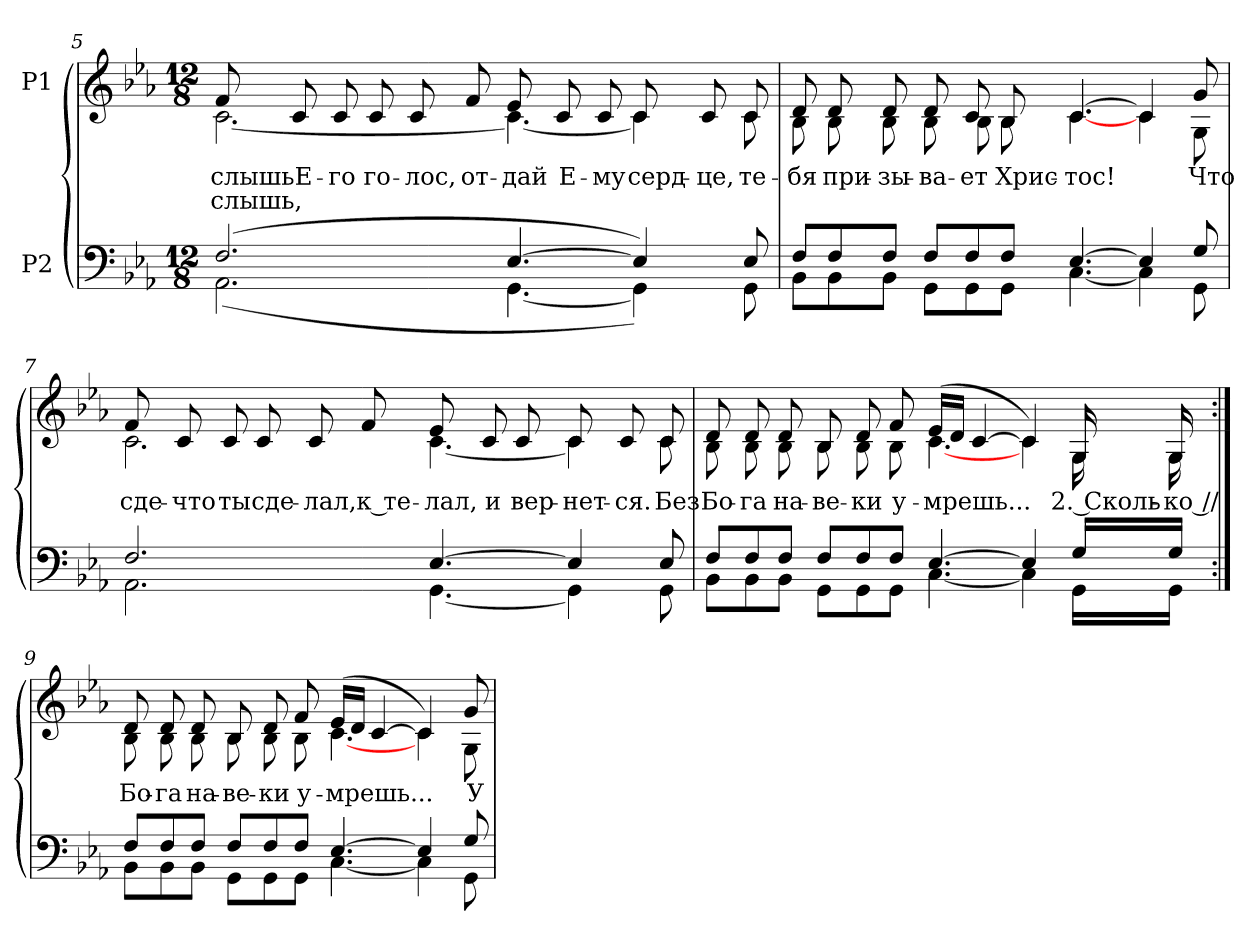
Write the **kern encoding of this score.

**kern	**kern	**text	**text
*part2	*part1	*part1	*part1
*staff2	*staff1	*staff1	*staff1
*I"P2	*I"P1	*	*
*clefF4	*clefG2	*	*
*k[b-e-a-]	*k[b-e-a-]	*	*
*c:	*c:	*	*
*M12/8	*M12/8	*	*
=5	=5	=5	=5
*^	*	*	*
!	!	!	!LO:LY:b:color=#000000	!LO:LY:b:color=#000000
*	*	*^	*	*
(2.Fi/	(2.AA-i\	8fi/	[<2.ci\	-слышь	-слышь,
!	!	!	!	!LO:LY:b:color=#000000	!
.	.	8ci/	.	Е-	.
!	!	!	!	!LO:LY:b:color=#000000	!
.	.	8ci/	.	-го	.
!	!	!	!	!LO:LY:b:color=#000000	!
.	.	8ci/	.	го-	.
!	!	!	!	!LO:LY:b:color=#000000	!
.	.	8ci/	.	-лос,	.
!	!	!	!	!LO:LY:b:color=#000000	!
.	.	8fi/	.	от-	.
!	!	!	!	!LO:LY:b:color=#000000	!
[>4.E-i/	[<4.GGi\	8e-i/	4.ci\_<	-дай	.
!	!	!	!	!LO:LY:b:color=#000000	!
.	.	8ci/	.	Е-	.
!	!	!	!	!LO:LY:b:color=#000000	!
.	.	8ci/	.	-му	.
!	!	!	!	!LO:LY:b:color=#000000	!
4E-i/])	4GGi\])	8ci/]	4ci\	серд-	.
!	!	!	!	!LO:LY:b:color=#000000	!
.	.	8ci/	.	-це,	.
!	!	!	!	!LO:LY:b:color=#000000	!
8E-i/	8GGi\	8ci/	8ci\	те-	.
!!LO:PB:g=z	!!
=6	=6	=6	=6	=6	=6
!	!	!	!	!LO:LY:b:color=#000000	!
8Fi/L	8BB-i\L	8di/	8B-i\	-бя	.
!	!	!	!	!LO:LY:b:color=#000000	!
8Fi/	8BB-i\	8di/	8B-i\	при-	.
!	!	!	!	!LO:LY:b:color=#000000	!
8Fi/J	8BB-i\J	8di/	8B-i\	-зы-	.
!	!	!	!	!LO:LY:b:color=#000000	!
8Fi/L	8GGi\L	8di/	8B-i\	-ва-	.
!	!	!	!	!LO:LY:b:color=#000000	!
8Fi/	8GGi\	8ci/	8B-i\	-ет	.
!	!	!	!	!LO:LY:b:color=#000000	!
8Fi/J	8GGi\J	8B-i/	8B-i\	Хрис-	.
!	!	!	!	!LO:LY:b:color=#000000	!
[>4.E-i/	[<4.Ci\	[>4.ci/	[<4.ci\	-тос!	.
4E-i/]	4Ci\]	4ci/]	4ci\	.	.
!	!	!	!	!LO:LY:b:color=#000000	!
!	!	!	!	!LO:LY:b:color=#000000	!
8Gi/	8GGi\	8gi/	8Gi\	Что	.
=7	=7	=7	=7	=7	=7
!	!	!	!	!LO:LY:b:color=#000000	!
!	!	!	!	!LO:LY:b:color=#000000	!
2.Fi/	2.AA-i\	8fi/	2.ci\	сде-	.
!	!	!	!	!LO:LY:b:color=#000000	!
.	.	8ci/	.	-что	.
!	!	!	!	!LO:LY:b:color=#000000	!
.	.	8ci/	.	ты	.
!	!	!	!	!LO:LY:b:color=#000000	!
.	.	8ci/	.	сде-	.
!	!	!	!	!LO:LY:b:color=#000000	!
.	.	8ci/	.	-лал,	.
!	!	!	!	!LO:LY:b:color=#000000	!
.	.	8fi/	.	к те-	.
!	!	!	!	!LO:LY:b:color=#000000	!
!	!	!	!	!LO:LY:b:color=#000000	!
[>4.E-i/	[<4.GGi\	8e-i/	[<4.ci\	лал,	.
!	!	!	!	!LO:LY:b:color=#000000	!
.	.	8ci/	.	и	.
!	!	!	!	!LO:LY:b:color=#000000	!
.	.	8ci/	.	вер-	.
!	!	!	!	!LO:LY:b:color=#000000	!
4E-i/]	4GGi\]	8ci/]	4ci\	-нет-	.
!	!	!	!	!LO:LY:b:color=#000000	!
.	.	8ci/	.	-ся.	.
!	!	!	!	!LO:LY:b:color=#000000	!
8E-i/	8GGi\	8ci/	8ci\	Без	.
!!LO:LB:g=z	!!
=8	=8	=8	=8	=8	=8
!	!	!	!	!LO:LY:b:color=#000000	!
8Fi/L	8BB-i\L	8di/	8B-i\	Бо-	.
!	!	!	!	!LO:LY:b:color=#000000	!
8Fi/	8BB-i\	8di/	8B-i\	-га	.
!	!	!	!	!LO:LY:b:color=#000000	!
8Fi/J	8BB-i\J	8di/	8B-i\	на-	.
!	!	!	!	!LO:LY:b:color=#000000	!
8Fi/L	8GGi\L	8B-i/	8B-i\	-ве-	.
!	!	!	!	!LO:LY:b:color=#000000	!
8Fi/	8GGi\	8di/	8B-i\	-ки	.
!	!	!	!	!LO:LY:b:color=#000000	!
8Fi/J	8GGi\J	8fi/	8B-i\	у-	.
!	!	!	!	!LO:LY:b:color=#000000	!
[>4.E-i/	[<4.Ci\	(16e-i/LL	[<4.ci\	-мрешь...	.
.	.	16di/JJ	.	.	.
.	.	[>4ci/	.	.	.
4E-i/]	4Ci\]	4ci/])	4ci\	.	.
!	!	!	!	!LO:LY:b:color=#000000	!
16Gi/LL	16GGi\LL	16Gi/	16Gi\	2. Сколь-	.
!	!	!	!	!LO:LY:b:color=#000000	!
16Gi/JJ	16GGi\JJ	16Gi/	16Gi\	-ко //	.
=9:|!	=9:|!	=9:|!	=9:|!	=9:|!	=9:|!
!	!	!	!	!LO:LY:b:color=#000000	!
8Fi/L	8BB-i\L	8di/	8B-i\	Бо-	.
!	!	!	!	!LO:LY:b:color=#000000	!
8Fi/	8BB-i\	8di/	8B-i\	-га	.
!	!	!	!	!LO:LY:b:color=#000000	!
8Fi/J	8BB-i\J	8di/	8B-i\	на-	.
!	!	!	!	!LO:LY:b:color=#000000	!
8Fi/L	8GGi\L	8B-i/	8B-i\	-ве-	.
!	!	!	!	!LO:LY:b:color=#000000	!
8Fi/	8GGi\	8di/	8B-i\	-ки	.
!	!	!	!	!LO:LY:b:color=#000000	!
8Fi/J	8GGi\J	8fi/	8B-i\	у-	.
!	!	!	!	!LO:LY:b:color=#000000	!
[>4.E-i/	[<4.Ci\	(16e-i/LL	[<4.ci\	-мрешь...	.
.	.	16di/JJ	.	.	.
.	.	[>4ci/	.	.	.
4E-i/]	4Ci\]	4ci/])	4ci\	.	.
!	!	!	!	!LO:LY:b:color=#000000	!
!	!	!	!	!LO:LY:b:color=#000000	!
8Gi/	8GGi\	8gi/	8Gi\	У-	.
*v	*v	*	*	*	*
*	*v	*v	*	*
=	=	=	=
*-	*-	*-	*-
